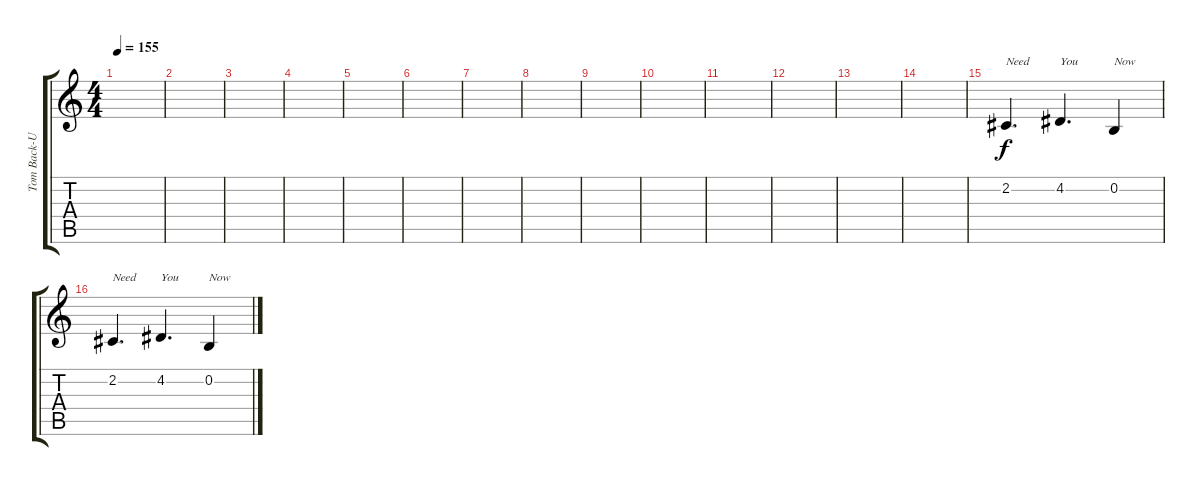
\track ("Tom Back-Up Vocals" "Tom Back-U") {instrument violin}
\staff {score tabs}
\tuning (E4 B3 G3 D3 A2 E2) {hide}
\ts (4 4)
\tempo 155
\clef g2
\ks c
|
|
|
|
|
|
|
|
|
|
|
|
|
|
2.2.4{d txt "Need"} 4.2.4{d txt "You"} 0.2.4{txt "Now"} |
2.2.4{d txt "Need"} 4.2.4{d txt "You"} 0.2.4{txt "Now"}
